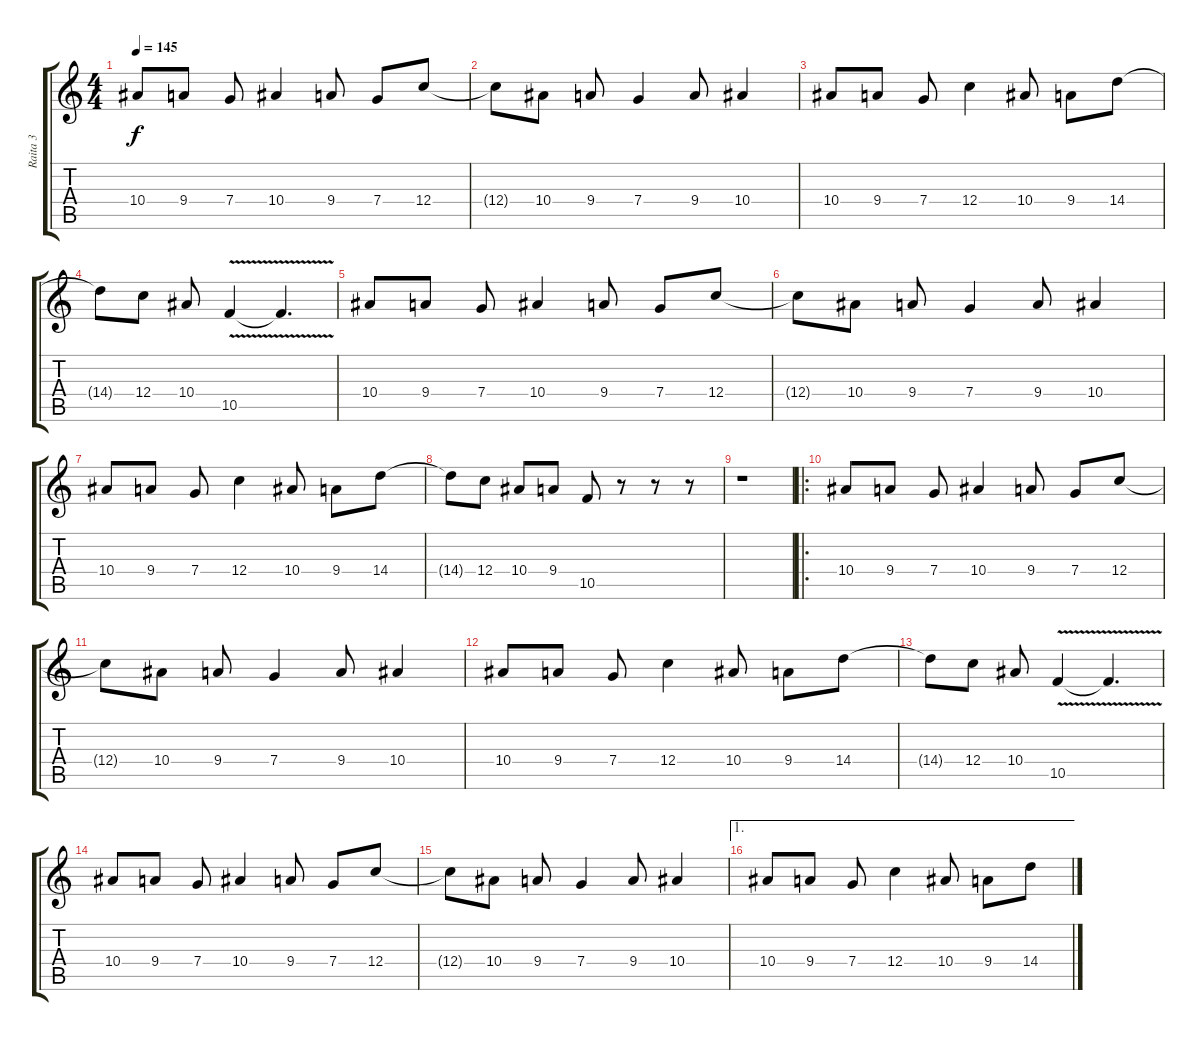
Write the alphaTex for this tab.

\track ("Raita 3" "Raita 3") {instrument distortionguitar}
\staff {score tabs}
\tuning (D4 A3 F3 C3 G2 C2) {hide}
\ts (4 4)
\tempo 145
\clef g2
\ks c
10.4.8{dy f} 9.4.8 7.4.8 10.4.4 9.4.8 7.4.8 12.4.8 |
12.4{t}.8 10.4.8 9.4.8 7.4.4 9.4.8 10.4.4 |
10.4.8 9.4.8 7.4.8 12.4.4 10.4.8 9.4.8 14.4.8 |
14.4{t}.8 12.4.8 10.4.8 10.5{v}.4 10.5{t}.4{d} |
10.4.8 9.4.8 7.4.8 10.4.4 9.4.8 7.4.8 12.4.8 |
12.4{t}.8 10.4.8 9.4.8 7.4.4 9.4.8 10.4.4 |
10.4.8 9.4.8 7.4.8 12.4.4 10.4.8 9.4.8 14.4.8 |
14.4{t}.8 12.4.8 10.4.8 9.4.8 10.5.8 r.8 r.8 r.8 |
r.1 |
\ro
10.4.8 9.4.8 7.4.8 10.4.4 9.4.8 7.4.8 12.4.8 |
12.4{t}.8 10.4.8 9.4.8 7.4.4 9.4.8 10.4.4 |
10.4.8 9.4.8 7.4.8 12.4.4 10.4.8 9.4.8 14.4.8 |
14.4{t}.8 12.4.8 10.4.8 10.5{v}.4 10.5{t}.4{d} |
10.4.8 9.4.8 7.4.8 10.4.4 9.4.8 7.4.8 12.4.8 |
12.4{t}.8 10.4.8 9.4.8 7.4.4 9.4.8 10.4.4 |
\ae 1
10.4.8 9.4.8 7.4.8 12.4.4 10.4.8 9.4.8 14.4.8
